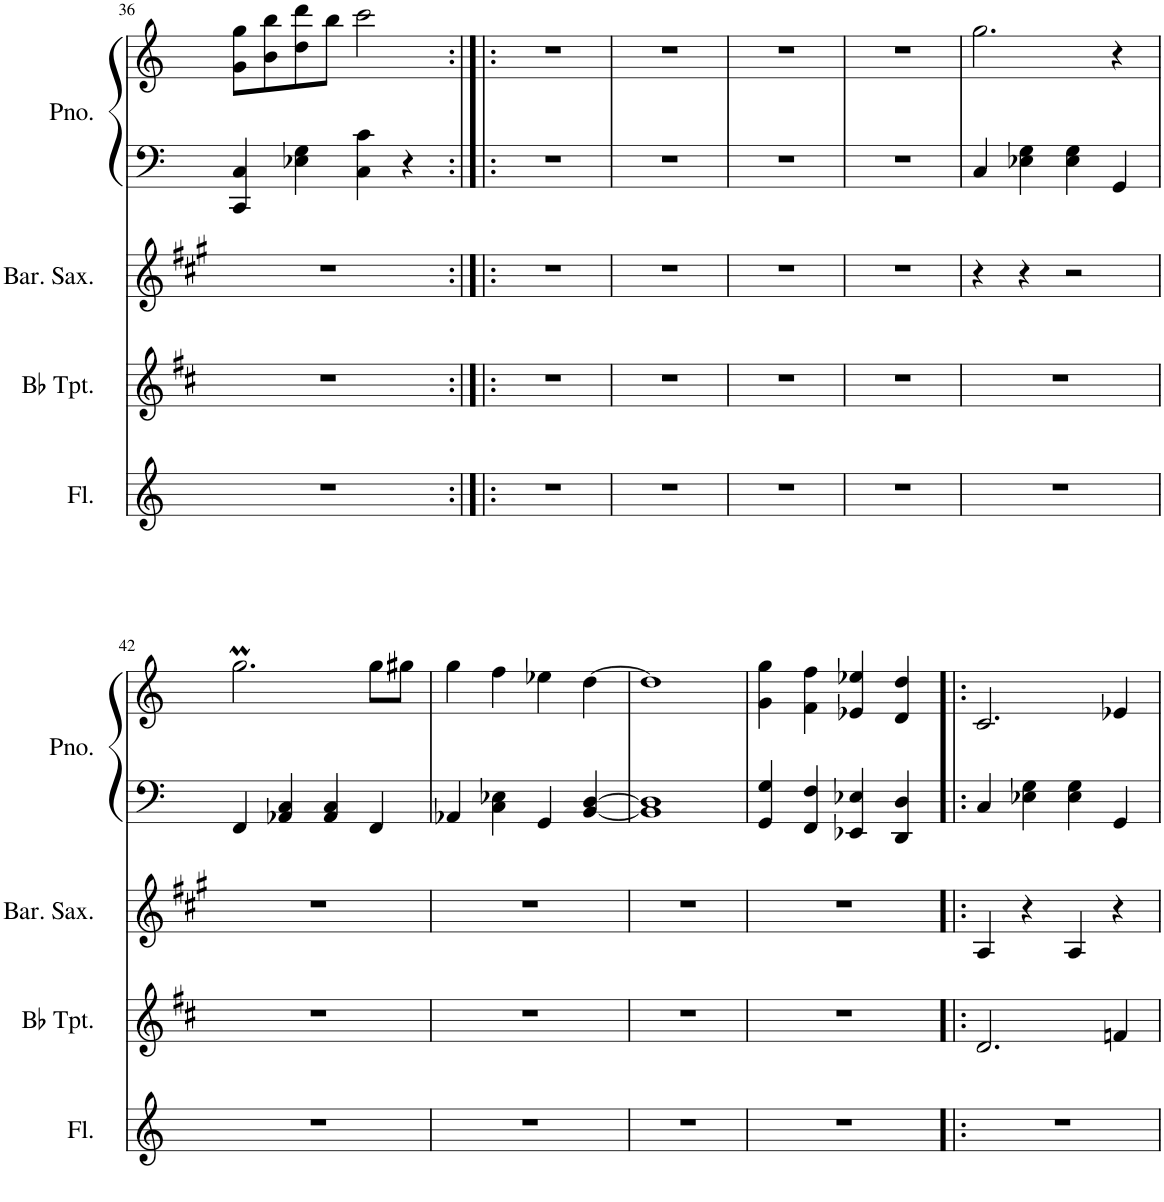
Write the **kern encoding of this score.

**kern	**kern	**kern	**kern	**kern
*part4	*part3	*part2	*part1	*part1
*staff5	*staff4	*staff3	*staff2	*staff1
*I"Flute	*I"Bb Trumpet	*I"Baritone Saxophone	*I"Piano	*
*I'Fl.	*I'Bb Tpt.	*I'Bar. Sax.	*I'Pno.	*
!!LO:PB:g=z
*clefG2	*clefG2	*clefG2	*clefF4	*clefG2
*	*Trd1c2	*Trd12c21	*	*
*k[]	*k[f#c#]	*k[f#c#g#]	*k[]	*k[]
*M4/4	*M4/4	*M4/4	*M4/4	*M4/4
=36	=36	=36	=36	=36
1r	1r	1r	4CC/ 4C/	8g\ 8gg\L
.	.	.	.	8b\ 8bb\
.	.	.	4E-X\ 4G\	8dd\ 8ddd\
.	.	.	.	8bb\J
.	.	.	4C\ 4c\	2ccc\
.	.	.	4r	.
=37:|!|:	=37:|!|:	=37:|!|:	=37:|!|:	=37:|!|:
1r	1r	1r	1r	1r
=38	=38	=38	=38	=38
1r	1r	1r	1r	1r
=39	=39	=39	=39	=39
1r	1r	1r	1r	1r
=40	=40	=40	=40	=40
1r	1r	1r	1r	1r
=41	=41	=41	=41	=41
1r	1r	4r	4C/	2.gg\
.	.	4r	4E-X\ 4G\	.
.	.	2r	4E-\ 4G\	.
.	.	.	4GG/	4r
!!LO:LB:g=z
=42	=42	=42	=42	=42
1r	1r	1r	4FF/	2.ggM\
.	.	.	4AA-X/ 4C/	.
.	.	.	4AA-/ 4C/	.
.	.	.	4FF/	8gg\L
.	.	.	.	8gg#X\J
=43	=43	=43	=43	=43
1r	1r	1r	4AA-X/	4gg\
.	.	.	4C\ 4E-X\	4ff\
.	.	.	4GG/	4ee-X\
.	.	.	[4BB/ [4D/	[4dd\
=44	=44	=44	=44	=44
1r	1r	1r	1BB] 1D]	1dd]
=45	=45	=45	=45	=45
1r	1r	1r	4GG/ 4G/	4g\ 4gg\
.	.	.	4FF/ 4F/	4f\ 4ff\
.	.	.	4EE-X/ 4E-X/	4e-X/ 4ee-X/
.	.	.	4DD/ 4D/	4d/ 4dd/
=46!|:	=46!|:	=46!|:	=46!|:	=46!|:
1r	2.d/	4A/	4C/	2.c/
.	.	4r	4E-X\ 4G\	.
.	.	4A/	4E-\ 4G\	.
.	4fn/	4r	4GG/	4e-X/
=	=	=	=	=
*-	*-	*-	*-	*-
